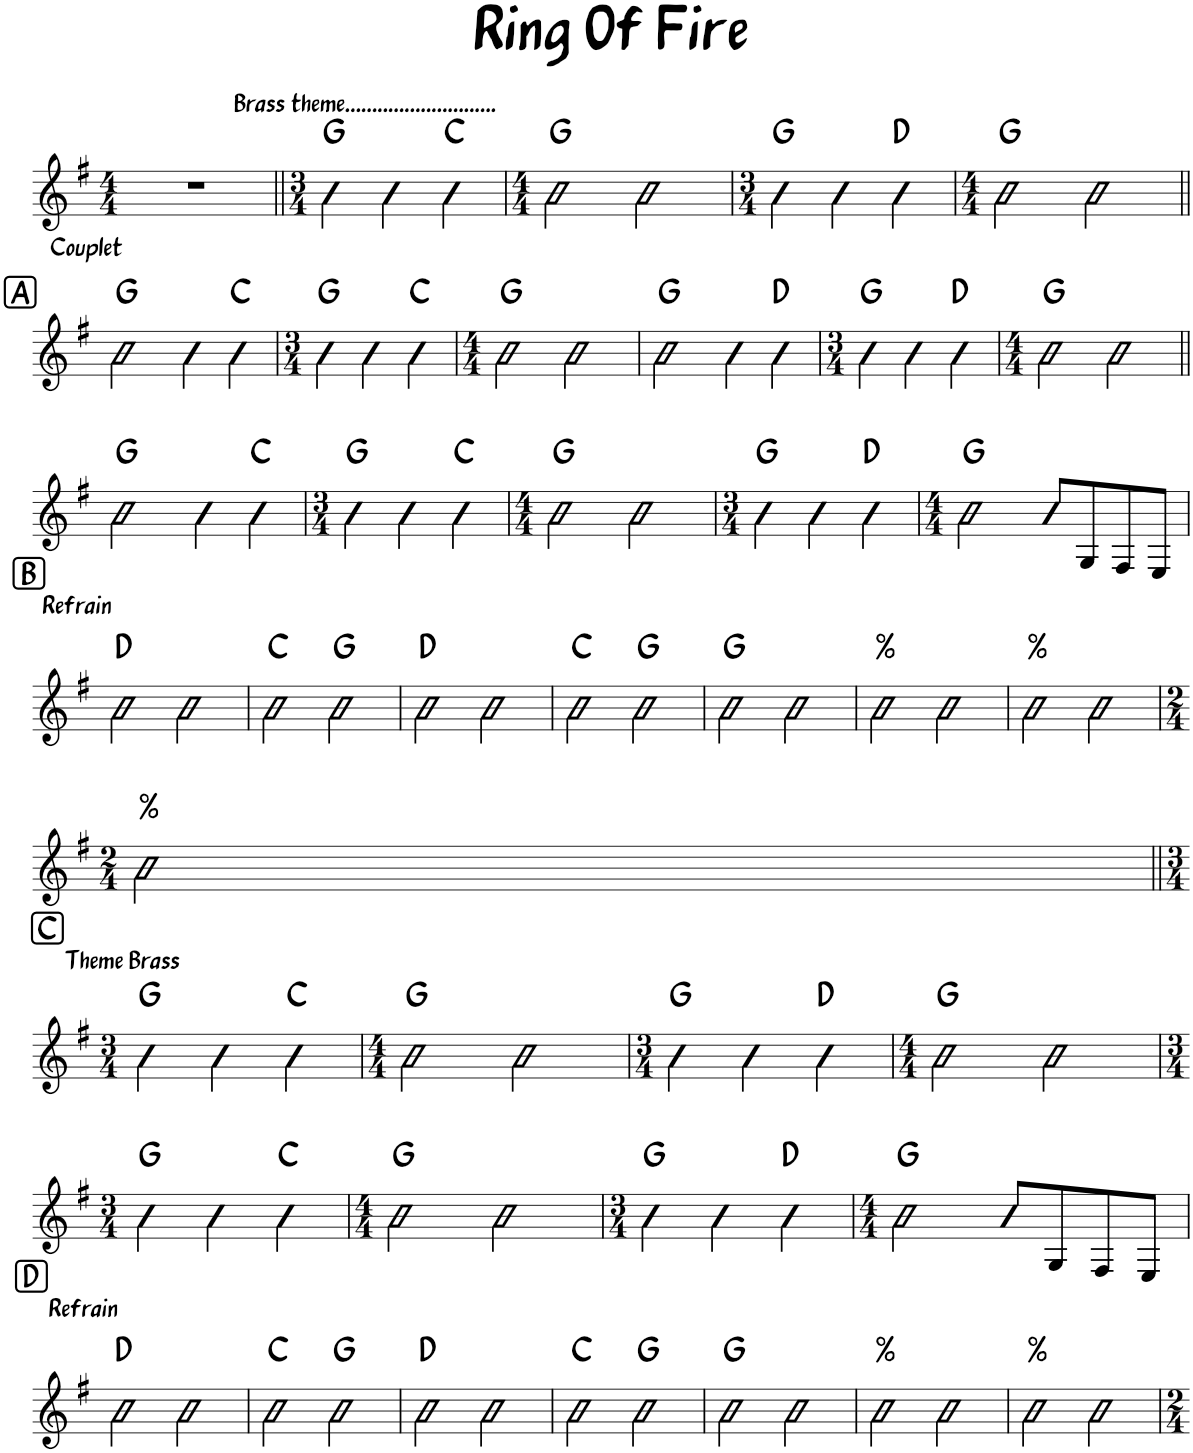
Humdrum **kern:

**kern	**harte
*part1	*part1
*staff1	*
*I"Piano	*
*I'Pno.	*
*clefG2	*
*k[f#]	*
*M4/4	*
=1	=1
1r	.
=2||	=2||
*M3/4	*
!LO:TX:a:t=Brass theme............................	!
4g\	G:maj
4g\	.
4cc\	C:maj
=3	=3
*M4/4	*
2g\	G:maj
2g\	.
=4	=4
*M3/4	*
4g\	G:maj
4g\	.
4cc\	D:maj
=5	=5
*M4/4	*
2g\	G:maj
2g\	.
!!LO:LB:g=z
!!LO:REH:place=s1:a:cj:fs=14:t=A
=6||	=6||
!LO:TX:a:t=Couplet	!
2g\	G:maj
4g\	.
4c\	C:maj
=7	=7
*M3/4	*
4g\	G:maj
4g\	.
4cc\	C:maj
=8	=8
*M4/4	*
2g\	G:maj
2g\	.
=9	=9
2g\	G:maj
4g\	.
4c\	D:maj
=10	=10
*M3/4	*
4g\	G:maj
4g\	.
4cc\	D:maj
=11	=11
*M4/4	*
2g\	G:maj
2g\	.
!!LO:LB:g=z
=12||	=12||
2g\	G:maj
4g\	.
4c\	C:maj
=13	=13
*M3/4	*
4g\	G:maj
4g\	.
4cc\	C:maj
=14	=14
*M4/4	*
2g\	G:maj
2g\	.
=15	=15
*M3/4	*
4g\	G:maj
4g\	.
4cc\	D:maj
=16	=16
*M4/4	*
2g\	G:maj
8g/L	.
8G/	.
8F#/	.
8E/J	.
!!LO:LB:g=z
!!LO:REH:place=s1:a:cj:fs=14:t=B
=17	=17
!LO:TX:a:t=Refrain	!
2d\	D:maj
2d\	.
=18	=18
2c\	C:maj
2g\	G:maj
=19	=19
2d\	D:maj
2d\	.
=20	=20
2c\	C:maj
2g\	G:maj
=21	=21
2g\	G:maj
2g\	.
=22	=22
!	!LO:H:kt=%
2g\	N
2g\	.
=23	=23
!	!LO:H:kt=%
2g\	N
2g\	.
!!LO:LB:g=z
=24	=24
*M2/4	*
!	!LO:H:kt=%
2g\	N
!!LO:LB:g=z
!!LO:REH:place=s1:a:cj:fs=14:t=C
=25||	=25||
*M3/4	*
!LO:TX:a:t=Theme Brass	!
4g\	G:maj
4g\	.
4cc\	C:maj
=26	=26
*M4/4	*
2g\	G:maj
2g\	.
=27	=27
*M3/4	*
4g\	G:maj
4g\	.
4cc\	D:maj
=28	=28
*M4/4	*
2g\	G:maj
2g\	.
!!LO:LB:g=z
=29	=29
*M3/4	*
4g\	G:maj
4g\	.
4cc\	C:maj
=30	=30
*M4/4	*
2g\	G:maj
2g\	.
=31	=31
*M3/4	*
4g\	G:maj
4g\	.
4cc\	D:maj
=32	=32
*M4/4	*
2g\	G:maj
8g/L	.
8G/	.
8F#/	.
8E/J	.
!!LO:LB:g=z
!!LO:REH:place=s1:a:cj:fs=14:t=D
=33	=33
!LO:TX:a:t=Refrain	!
2d\	D:maj
2d\	.
=34	=34
2c\	C:maj
2g\	G:maj
=35	=35
2d\	D:maj
2d\	.
=36	=36
2c\	C:maj
2g\	G:maj
=37	=37
2g\	G:maj
2g\	.
=38	=38
!	!LO:H:kt=%
2g\	N
2g\	.
=39	=39
!	!LO:H:kt=%
2g\	N
2g\	.
=	=
*-	*-
